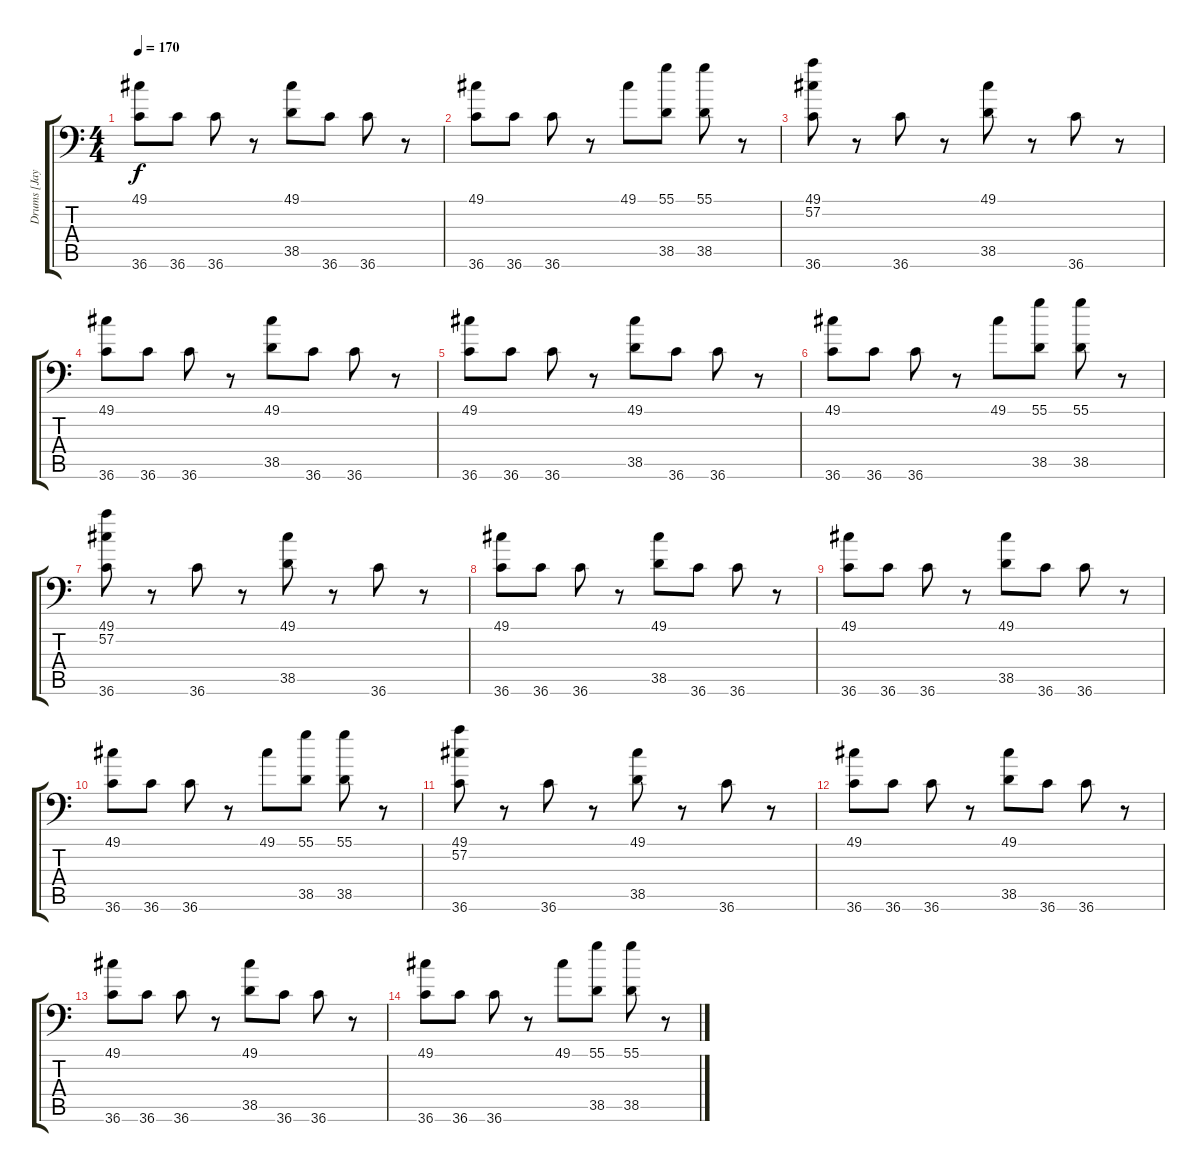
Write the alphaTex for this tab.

\track ("Drums [Jay Scott]" "Drums [Jay") {instrument acousticgrandpiano}
\staff {score tabs}
\tuning (C-1 C-1 C-1 C-1 C-1 C-1) {hide}
\ts (4 4)
\tempo 170
\clef f4
\ks c
(49.1 36.6).8{dy f} 36.6.8 36.6.8 r.8 (49.1 38.5).8 36.6.8 36.6.8 r.8 |
(49.1 36.6).8 36.6.8 36.6.8 r.8 49.1.8 (55.1 38.5).8 (55.1 38.5).8 r.8 |
(49.1 57.2 36.6).8 r.8 36.6.8 r.8 (49.1 38.5).8 r.8 36.6.8 r.8 |
(49.1 36.6).8 36.6.8 36.6.8 r.8 (49.1 38.5).8 36.6.8 36.6.8 r.8 |
(49.1 36.6).8 36.6.8 36.6.8 r.8 (49.1 38.5).8 36.6.8 36.6.8 r.8 |
(49.1 36.6).8 36.6.8 36.6.8 r.8 49.1.8 (55.1 38.5).8 (55.1 38.5).8 r.8 |
(49.1 57.2 36.6).8 r.8 36.6.8 r.8 (49.1 38.5).8 r.8 36.6.8 r.8 |
(49.1 36.6).8 36.6.8 36.6.8 r.8 (49.1 38.5).8 36.6.8 36.6.8 r.8 |
(49.1 36.6).8 36.6.8 36.6.8 r.8 (49.1 38.5).8 36.6.8 36.6.8 r.8 |
(49.1 36.6).8 36.6.8 36.6.8 r.8 49.1.8 (55.1 38.5).8 (55.1 38.5).8 r.8 |
(49.1 57.2 36.6).8 r.8 36.6.8 r.8 (49.1 38.5).8 r.8 36.6.8 r.8 |
(49.1 36.6).8 36.6.8 36.6.8 r.8 (49.1 38.5).8 36.6.8 36.6.8 r.8 |
(49.1 36.6).8 36.6.8 36.6.8 r.8 (49.1 38.5).8 36.6.8 36.6.8 r.8 |
(49.1 36.6).8 36.6.8 36.6.8 r.8 49.1.8 (55.1 38.5).8 (55.1 38.5).8 r.8
